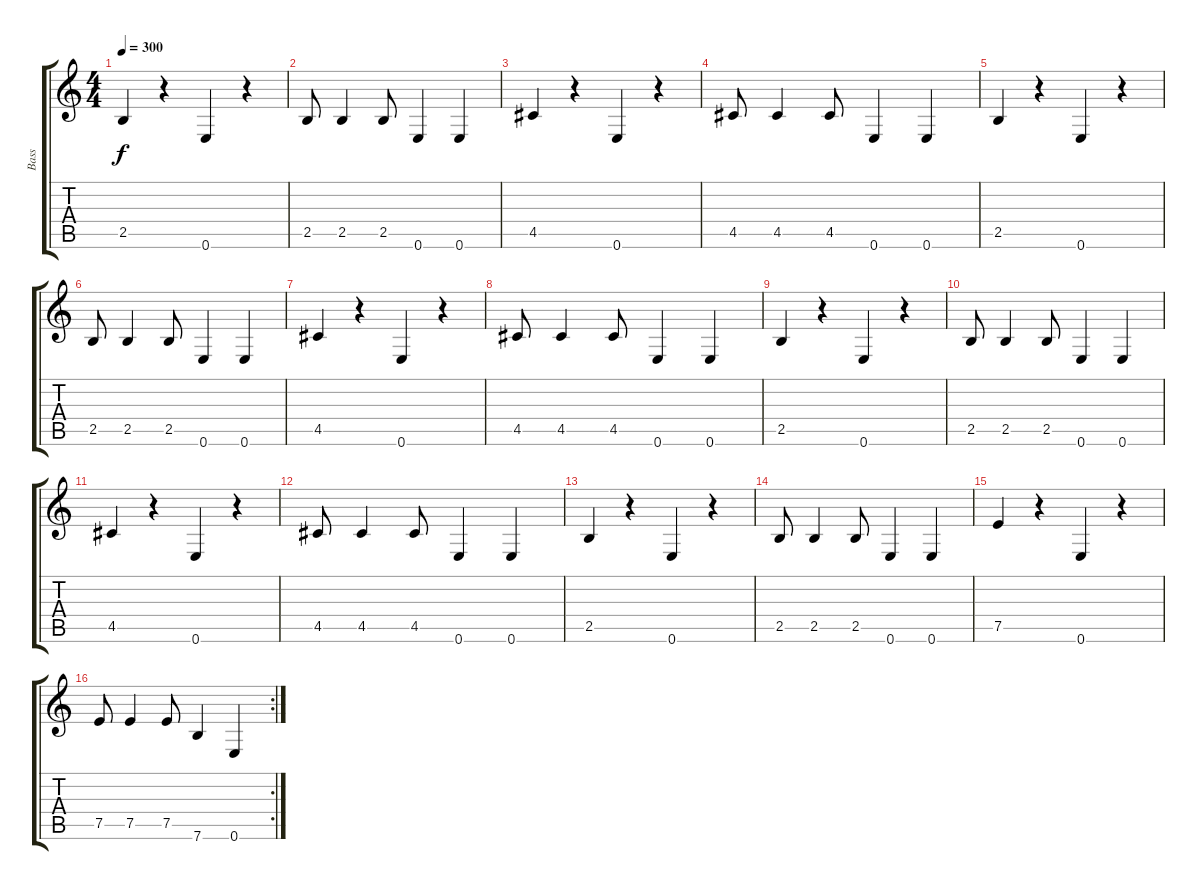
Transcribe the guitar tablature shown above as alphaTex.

\track ("Bass" "Bass") {instrument synthbass1}
\staff {score tabs}
\tuning (E4 B3 G3 D3 A2 E2) {hide}
\ts (4 4)
\tempo 300
\clef g2
\ks c
2.5.4{dy f} r.4 0.6.4 r.4 |
2.5.8 2.5.4 2.5.8 0.6.4 0.6.4 |
4.5.4 r.4 0.6.4 r.4 |
4.5.8 4.5.4 4.5.8 0.6.4 0.6.4 |
2.5.4 r.4 0.6.4 r.4 |
2.5.8 2.5.4 2.5.8 0.6.4 0.6.4 |
4.5.4 r.4 0.6.4 r.4 |
4.5.8 4.5.4 4.5.8 0.6.4 0.6.4 |
2.5.4 r.4 0.6.4 r.4 |
2.5.8 2.5.4 2.5.8 0.6.4 0.6.4 |
4.5.4 r.4 0.6.4 r.4 |
4.5.8 4.5.4 4.5.8 0.6.4 0.6.4 |
2.5.4 r.4 0.6.4 r.4 |
2.5.8 2.5.4 2.5.8 0.6.4 0.6.4 |
7.5.4 r.4 0.6.4 r.4 |
\rc 2
7.5.8 7.5.4 7.5.8 7.6.4 0.6.4
